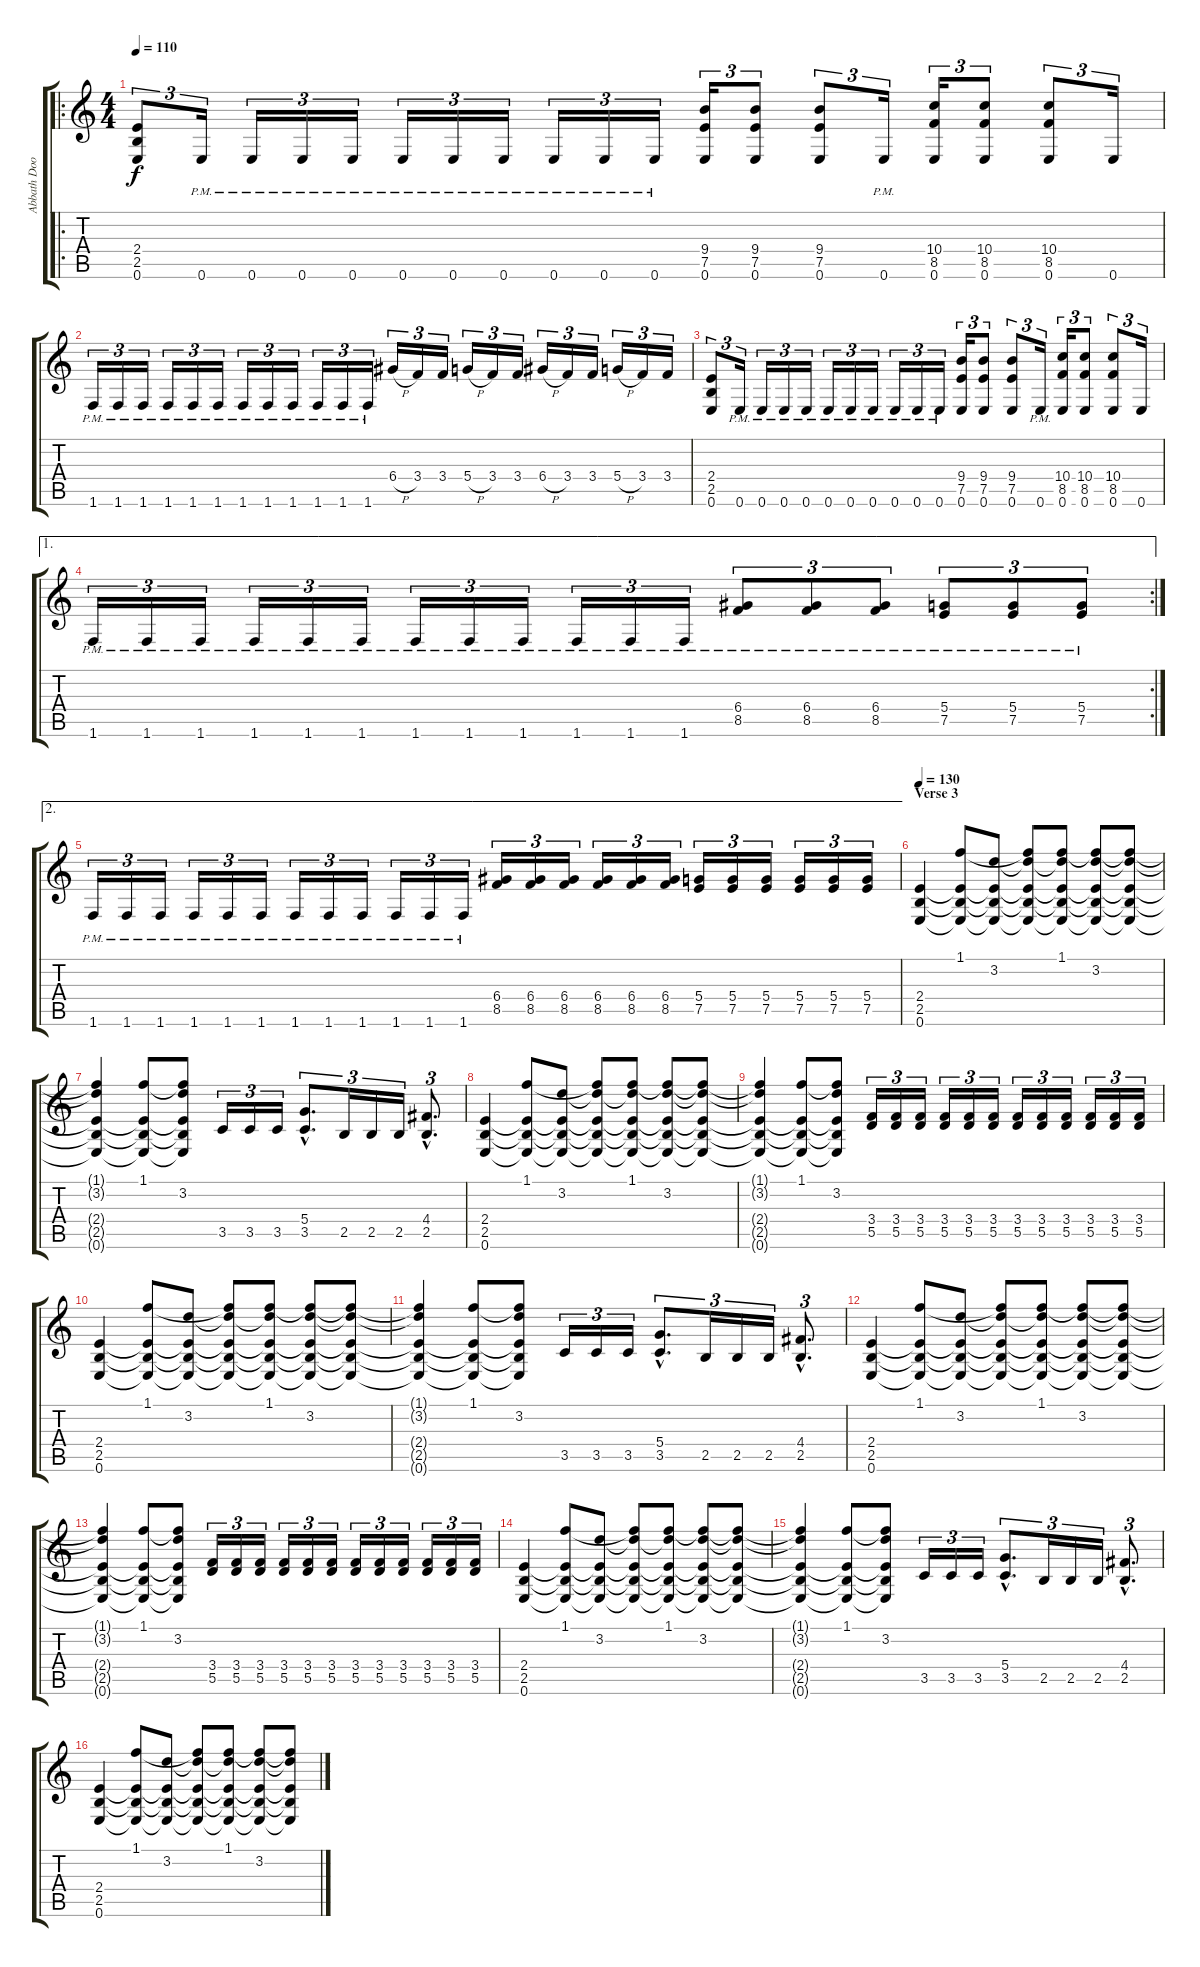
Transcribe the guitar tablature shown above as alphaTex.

\track ("Abbath Doom Occulta (Guitar)" "Abbath Doo") {instrument distortionguitar}
\staff {score tabs}
\tuning (E4 B3 G3 D3 A2 E2) {hide}
\ro
\ts (4 4)
\tempo 110
\clef g2
\ks c
(2.4 2.5 0.6).8{tu (3 2) dy f} 0.6{pm}.16{tu (3 2)} 0.6{pm}.16{tu (3 2)} 0.6{pm}.16{tu (3 2)} 0.6{pm}.16{tu (3 2)} 0.6{pm}.16{tu (3 2)} 0.6{pm}.16{tu (3 2)} 0.6{pm}.16{tu (3 2)} 0.6{pm}.16{tu (3 2)} 0.6{pm}.16{tu (3 2)} 0.6{pm}.16{tu (3 2)} (9.4 7.5 0.6).16{tu (3 2)} (9.4 7.5 0.6).8{tu (3 2)} (9.4 7.5 0.6).8{tu (3 2)} 0.6{pm}.16{tu (3 2)} (10.4 8.5 0.6).16{tu (3 2)} (10.4 8.5 0.6).8{tu (3 2)} (10.4 8.5 0.6).8{tu (3 2)} 0.6.16{tu (3 2)} |
1.6{pm}.16{tu (3 2)} 1.6{pm}.16{tu (3 2)} 1.6{pm}.16{tu (3 2)} 1.6{pm}.16{tu (3 2)} 1.6{pm}.16{tu (3 2)} 1.6{pm}.16{tu (3 2)} 1.6{pm}.16{tu (3 2)} 1.6{pm}.16{tu (3 2)} 1.6{pm}.16{tu (3 2)} 1.6{pm}.16{tu (3 2)} 1.6{pm}.16{tu (3 2)} 1.6{pm}.16{tu (3 2)} 6.4{h}.16{tu (3 2)} 3.4.16{tu (3 2)} 3.4.16{tu (3 2)} 5.4{h}.16{tu (3 2)} 3.4.16{tu (3 2)} 3.4.16{tu (3 2)} 6.4{h}.16{tu (3 2)} 3.4.16{tu (3 2)} 3.4.16{tu (3 2)} 5.4{h}.16{tu (3 2)} 3.4.16{tu (3 2)} 3.4.16{tu (3 2)} |
(2.4 2.5 0.6).8{tu (3 2)} 0.6{pm}.16{tu (3 2)} 0.6{pm}.16{tu (3 2)} 0.6{pm}.16{tu (3 2)} 0.6{pm}.16{tu (3 2)} 0.6{pm}.16{tu (3 2)} 0.6{pm}.16{tu (3 2)} 0.6{pm}.16{tu (3 2)} 0.6{pm}.16{tu (3 2)} 0.6{pm}.16{tu (3 2)} 0.6{pm}.16{tu (3 2)} (9.4 7.5 0.6).16{tu (3 2)} (9.4 7.5 0.6).8{tu (3 2)} (9.4 7.5 0.6).8{tu (3 2)} 0.6{pm}.16{tu (3 2)} (10.4 8.5 0.6).16{tu (3 2)} (10.4 8.5 0.6).8{tu (3 2)} (10.4 8.5 0.6).8{tu (3 2)} 0.6.16{tu (3 2)} |
\ae 1
\rc 2
1.6{pm}.16{tu (3 2)} 1.6{pm}.16{tu (3 2)} 1.6{pm}.16{tu (3 2)} 1.6{pm}.16{tu (3 2)} 1.6{pm}.16{tu (3 2)} 1.6{pm}.16{tu (3 2)} 1.6{pm}.16{tu (3 2)} 1.6{pm}.16{tu (3 2)} 1.6{pm}.16{tu (3 2)} 1.6{pm}.16{tu (3 2)} 1.6{pm}.16{tu (3 2)} 1.6{pm}.16{tu (3 2)} (6.4 8.5{pm}).8{tu (3 2)} (6.4{pm} 8.5{pm}).8{tu (3 2)} (6.4{pm} 8.5{pm}).8{tu (3 2)} (5.4{pm} 7.5{pm}).8{tu (3 2)} (5.4{pm} 7.5{pm}).8{tu (3 2)} (5.4{pm} 7.5{pm}).8{tu (3 2)} |
\ae 2
1.6{pm}.16{tu (3 2)} 1.6{pm}.16{tu (3 2)} 1.6{pm}.16{tu (3 2)} 1.6{pm}.16{tu (3 2)} 1.6{pm}.16{tu (3 2)} 1.6{pm}.16{tu (3 2)} 1.6{pm}.16{tu (3 2)} 1.6{pm}.16{tu (3 2)} 1.6{pm}.16{tu (3 2)} 1.6{pm}.16{tu (3 2)} 1.6{pm}.16{tu (3 2)} 1.6{pm}.16{tu (3 2)} (6.4 8.5).16{tu (3 2)} (6.4 8.5).16{tu (3 2)} (6.4 8.5).16{tu (3 2)} (6.4 8.5).16{tu (3 2)} (6.4 8.5).16{tu (3 2)} (6.4 8.5).16{tu (3 2)} (5.4 7.5).16{tu (3 2)} (5.4 7.5).16{tu (3 2)} (5.4 7.5).16{tu (3 2)} (5.4 7.5).16{tu (3 2)} (5.4 7.5).16{tu (3 2)} (5.4 7.5).16{tu (3 2)} |
\section ("" "Verse 3")
\tempo 130
(2.4 2.5 0.6).4 (1.1 2.4{t} 2.5{t} 0.6{t}).8 (3.2 2.4{t} 2.5{t} 0.6{t}).8 (1.1{t} 3.2{t} 2.4{t} 2.5{t} 0.6{t}).8 (1.1 3.2{t} 2.4{t} 2.5{t} 0.6{t}).8 (1.1{t} 3.2 2.4{t} 2.5{t} 0.6{t}).8 (1.1{t} 3.2{t} 2.4{t} 2.5{t} 0.6{t}).8 |
(1.1{t} 3.2{t} 2.4{t} 2.5{t} 0.6{t}).4 (1.1 2.4{t} 2.5{t} 0.6{t}).8 (1.1{t} 3.2 2.4{t} 2.5{t} 0.6{t}).8 3.5.16{tu (3 2)} 3.5.16{tu (3 2)} 3.5.16{tu (3 2)} (5.4{hac} 3.5{hac}).8{d tu (3 2)} 2.5.16{tu (3 2)} 2.5.16{tu (3 2)} 2.5.16{tu (3 2)} (4.4{hac} 2.5{hac}).8{d tu (3 2)} |
(2.4 2.5 0.6).4 (1.1 2.4{t} 2.5{t} 0.6{t}).8 (3.2 2.4{t} 2.5{t} 0.6{t}).8 (1.1{t} 3.2{t} 2.4{t} 2.5{t} 0.6{t}).8 (1.1 3.2{t} 2.4{t} 2.5{t} 0.6{t}).8 (1.1{t} 3.2 2.4{t} 2.5{t} 0.6{t}).8 (1.1{t} 3.2{t} 2.4{t} 2.5{t} 0.6{t}).8 |
(1.1{t} 3.2{t} 2.4{t} 2.5{t} 0.6{t}).4 (1.1 2.4{t} 2.5{t} 0.6{t}).8 (1.1{t} 3.2 2.4{t} 2.5{t} 0.6{t}).8 (3.4 5.5).16{tu (3 2)} (3.4 5.5).16{tu (3 2)} (3.4 5.5).16{tu (3 2)} (3.4 5.5).16{tu (3 2)} (3.4 5.5).16{tu (3 2)} (3.4 5.5).16{tu (3 2)} (3.4 5.5).16{tu (3 2)} (3.4 5.5).16{tu (3 2)} (3.4 5.5).16{tu (3 2)} (3.4 5.5).16{tu (3 2)} (3.4 5.5).16{tu (3 2)} (3.4 5.5).16{tu (3 2)} |
(2.4 2.5 0.6).4 (1.1 2.4{t} 2.5{t} 0.6{t}).8 (3.2 2.4{t} 2.5{t} 0.6{t}).8 (1.1{t} 3.2{t} 2.4{t} 2.5{t} 0.6{t}).8 (1.1 3.2{t} 2.4{t} 2.5{t} 0.6{t}).8 (1.1{t} 3.2 2.4{t} 2.5{t} 0.6{t}).8 (1.1{t} 3.2{t} 2.4{t} 2.5{t} 0.6{t}).8 |
(1.1{t} 3.2{t} 2.4{t} 2.5{t} 0.6{t}).4 (1.1 2.4{t} 2.5{t} 0.6{t}).8 (1.1{t} 3.2 2.4{t} 2.5{t} 0.6{t}).8 3.5.16{tu (3 2)} 3.5.16{tu (3 2)} 3.5.16{tu (3 2)} (5.4{hac} 3.5{hac}).8{d tu (3 2)} 2.5.16{tu (3 2)} 2.5.16{tu (3 2)} 2.5.16{tu (3 2)} (4.4{hac} 2.5{hac}).8{d tu (3 2)} |
(2.4 2.5 0.6).4 (1.1 2.4{t} 2.5{t} 0.6{t}).8 (3.2 2.4{t} 2.5{t} 0.6{t}).8 (1.1{t} 3.2{t} 2.4{t} 2.5{t} 0.6{t}).8 (1.1 3.2{t} 2.4{t} 2.5{t} 0.6{t}).8 (1.1{t} 3.2 2.4{t} 2.5{t} 0.6{t}).8 (1.1{t} 3.2{t} 2.4{t} 2.5{t} 0.6{t}).8 |
(1.1{t} 3.2{t} 2.4{t} 2.5{t} 0.6{t}).4 (1.1 2.4{t} 2.5{t} 0.6{t}).8 (1.1{t} 3.2 2.4{t} 2.5{t} 0.6{t}).8 (3.4 5.5).16{tu (3 2)} (3.4 5.5).16{tu (3 2)} (3.4 5.5).16{tu (3 2)} (3.4 5.5).16{tu (3 2)} (3.4 5.5).16{tu (3 2)} (3.4 5.5).16{tu (3 2)} (3.4 5.5).16{tu (3 2)} (3.4 5.5).16{tu (3 2)} (3.4 5.5).16{tu (3 2)} (3.4 5.5).16{tu (3 2)} (3.4 5.5).16{tu (3 2)} (3.4 5.5).16{tu (3 2)} |
(2.4 2.5 0.6).4 (1.1 2.4{t} 2.5{t} 0.6{t}).8 (3.2 2.4{t} 2.5{t} 0.6{t}).8 (1.1{t} 3.2{t} 2.4{t} 2.5{t} 0.6{t}).8 (1.1 3.2{t} 2.4{t} 2.5{t} 0.6{t}).8 (1.1{t} 3.2 2.4{t} 2.5{t} 0.6{t}).8 (1.1{t} 3.2{t} 2.4{t} 2.5{t} 0.6{t}).8 |
(1.1{t} 3.2{t} 2.4{t} 2.5{t} 0.6{t}).4 (1.1 2.4{t} 2.5{t} 0.6{t}).8 (1.1{t} 3.2 2.4{t} 2.5{t} 0.6{t}).8 3.5.16{tu (3 2)} 3.5.16{tu (3 2)} 3.5.16{tu (3 2)} (5.4{hac} 3.5{hac}).8{d tu (3 2)} 2.5.16{tu (3 2)} 2.5.16{tu (3 2)} 2.5.16{tu (3 2)} (4.4{hac} 2.5{hac}).8{d tu (3 2)} |
(2.4 2.5 0.6).4 (1.1 2.4{t} 2.5{t} 0.6{t}).8 (3.2 2.4{t} 2.5{t} 0.6{t}).8 (1.1{t} 3.2{t} 2.4{t} 2.5{t} 0.6{t}).8 (1.1 3.2{t} 2.4{t} 2.5{t} 0.6{t}).8 (1.1{t} 3.2 2.4{t} 2.5{t} 0.6{t}).8 (1.1{t} 3.2{t} 2.4{t} 2.5{t} 0.6{t}).8
